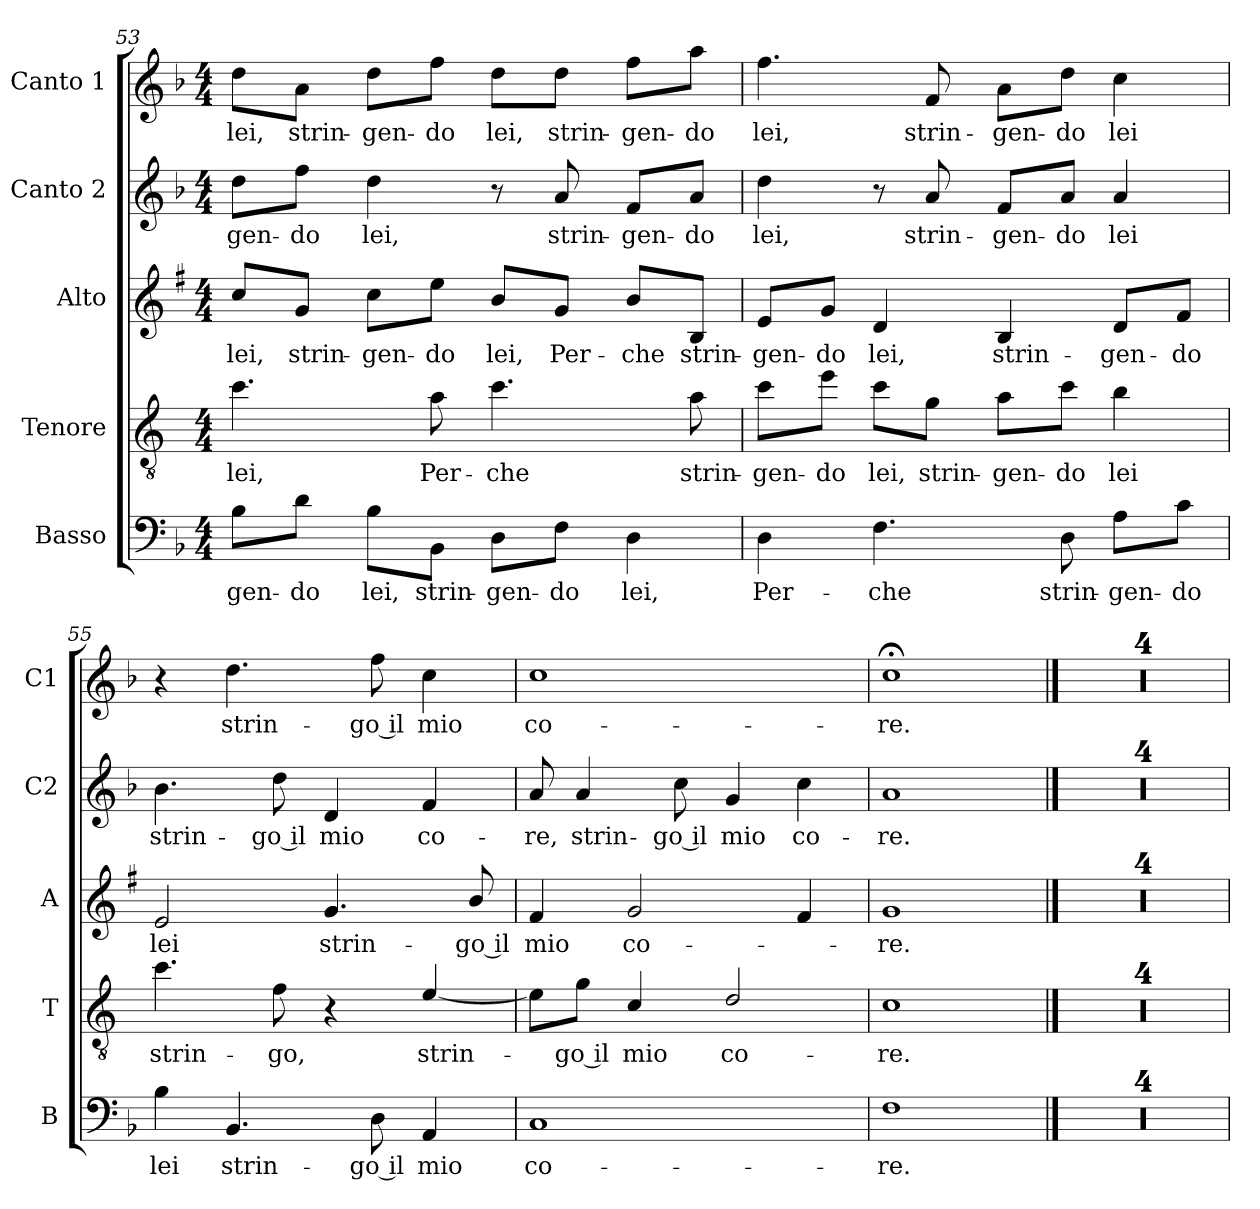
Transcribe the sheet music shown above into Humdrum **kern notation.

**kern	**text	**kern	**text	**kern	**text	**kern	**text	**kern	**text
*part5	*part5	*part4	*part4	*part3	*part3	*part2	*part2	*part1	*part1
*staff5	*staff5	*staff4	*staff4	*staff3	*staff3	*staff2	*staff2	*staff1	*staff1
*I"Basso	*	*I"Tenore	*	*I"Alto	*	*I"Canto 2	*	*I"Canto 1	*
*I'B	*	*I'T	*	*I'A	*	*I'C2	*	*I'C1	*
!!LO:PB:g=z
*clefF4	*	*clefGv2	*	*clefG2	*	*clefG2	*	*clefG2	*
*	*	*ITrd4c7	*	*ITrd1c2	*	*	*	*	*
*k[b-]	*	*k[b-]	*	*k[b-]	*	*k[b-]	*	*k[b-]	*
*F:	*	*F:	*	*F:	*	*F:	*	*F:	*
*M4/4	*	*M4/4	*	*M4/4	*	*M4/4	*	*M4/4	*
=53	=53	=53	=53	=53	=53	=53	=53	=53	=53
!	!LO:LY:b	!	!LO:LY:b	!	!LO:LY:b	!	!LO:LY:b	!	!LO:LY:b
8B-\L	-gen-	4.f\	lei,	8b-/L	lei,	8dd\L	-gen-	8dd\L	lei,
!	!LO:LY:b	!	!	!	!LO:LY:b	!	!LO:LY:b	!	!LO:LY:b
8d\J	-do	.	.	8f/J	strin-	8ff\J	-do	8a\J	strin-
!	!LO:LY:b	!	!	!	!LO:LY:b	!	!LO:LY:b	!	!LO:LY:b
8B-\L	lei,	.	.	8b-\L	-gen-	4dd\	lei,	8dd\L	-gen-
!	!LO:LY:b	!	!LO:LY:b	!	!LO:LY:b	!	!	!	!LO:LY:b
8BB-\J	strin-	8d\	Per-	8dd\J	-do	.	.	8ff\J	-do
!	!LO:LY:b	!	!LO:LY:b	!	!LO:LY:b	!	!	!	!LO:LY:b
8D\L	-gen-	4.f\	-che	8a/L	lei,	8r	.	8dd\L	lei,
!	!LO:LY:b	!	!	!	!LO:LY:b	!	!LO:LY:b	!	!LO:LY:b
8F\J	-do	.	.	8f/J	Per-	8a/	strin-	8dd\J	strin-
!	!LO:LY:b	!	!	!	!LO:LY:b	!	!LO:LY:b	!	!LO:LY:b
4D\	lei,	.	.	8a/L	-che	8f/L	-gen-	8ff\L	-gen-
!	!	!	!LO:LY:b	!	!LO:LY:b	!	!LO:LY:b	!	!LO:LY:b
.	.	8d\	strin-	8A/J	strin-	8a/J	-do	8aa\J	-do
=54	=54	=54	=54	=54	=54	=54	=54	=54	=54
!	!LO:LY:b	!	!LO:LY:b	!	!LO:LY:b	!	!LO:LY:b	!	!LO:LY:b
4D\	Per-	8f\L	-gen-	8d/L	-gen-	4dd\	lei,	4.ff\	lei,
!	!	!	!LO:LY:b	!	!LO:LY:b	!	!	!	!
.	.	8a\J	-do	8f/J	-do	.	.	.	.
!	!LO:LY:b	!	!LO:LY:b	!	!LO:LY:b	!	!	!	!
4.F\	-che	8f\L	lei,	4c/	lei,	8r	.	.	.
!	!	!	!LO:LY:b	!	!	!	!LO:LY:b	!	!LO:LY:b
.	.	8c\J	strin-	.	.	8a/	strin-	8f/	strin-
!	!	!	!LO:LY:b	!	!LO:LY:b	!	!LO:LY:b	!	!LO:LY:b
.	.	8d\L	-gen-	4A/	strin-	8f/L	-gen-	8a\L	-gen-
!	!LO:LY:b	!	!LO:LY:b	!	!	!	!LO:LY:b	!	!LO:LY:b
8D\	strin-	8f\J	-do	.	.	8a/J	-do	8dd\J	-do
!	!LO:LY:b	!	!LO:LY:b	!	!LO:LY:b	!	!LO:LY:b	!	!LO:LY:b
8A\L	-gen-	4e\	lei	8c/L	-gen-	4a/	lei	4cc\	lei
!	!LO:LY:b	!	!	!	!LO:LY:b	!	!	!	!
8c\J	-do	.	.	8e/J	-do	.	.	.	.
=55	=55	=55	=55	=55	=55	=55	=55	=55	=55
!	!LO:LY:b	!	!LO:LY:b	!	!LO:LY:b	!	!LO:LY:b	!	!
4B-\	lei	4.f\	strin-	2d/	lei	4.b-\	strin-	4r	.
!	!LO:LY:b	!	!	!	!	!	!	!	!LO:LY:b
4.BB-/	strin-	.	.	.	.	.	.	4.dd\	strin-
!	!	!	!LO:LY:b	!	!	!	!LO:LY:b	!	!
.	.	8B-\	-go,	.	.	8dd\	-go il	.	.
!	!	!	!	!	!LO:LY:b	!	!LO:LY:b	!	!
.	.	4r	.	4.f/	strin-	4d/	mio	.	.
!	!LO:LY:b	!	!	!	!	!	!	!	!LO:LY:b
8D\	-go il	.	.	.	.	.	.	8ff\	-go il
!	!LO:LY:b	!	!LO:LY:b	!	!	!	!LO:LY:b	!	!LO:LY:b
4AA/	mio	[4A/	strin-	.	.	4f/	co-	4cc\	mio
!	!	!	!	!	!LO:LY:b	!	!	!	!
.	.	.	.	8a/	-go il	.	.	.	.
!!LO:LB:g=z
=56	=56	=56	=56	=56	=56	=56	=56	=56	=56
!	!LO:LY:b	!	!	!	!LO:LY:b	!	!LO:LY:b	!	!LO:LY:b
1C	co-	8A\L]	.	4e/	mio	8a/	-re,	1cc	co-
!	!	!	!LO:LY:b	!	!	!	!LO:LY:b	!	!
.	.	8c\J	-go il	.	.	4a/	strin-	.	.
!	!	!	!LO:LY:b	!	!LO:LY:b	!	!	!	!
.	.	4F/	mio	2f/	co-	.	.	.	.
!	!	!	!	!	!	!	!LO:LY:b	!	!
.	.	.	.	.	.	8cc\	-go il	.	.
!	!	!	!LO:LY:b	!	!	!	!LO:LY:b	!	!
.	.	2G/	co-	.	.	4g/	mio	.	.
!	!	!	!	!	!	!	!LO:LY:b	!	!
.	.	.	.	4e/	.	4cc\	co-	.	.
=57	=57	=57	=57	=57	=57	=57	=57	=57	=57
!	!LO:LY:b	!	!LO:LY:b	!	!LO:LY:b	!	!LO:LY:b	!	!LO:LY:b
1F	-re.	1F	-re.	1f	-re.	1a	-re.	1cc;<	-re.
==58	==58	==58	==58	==58	==58	==58	==58	==58	==58
1r	.	1r	.	1r	.	1r	.	1r	.
=59	=59	=59	=59	=59	=59	=59	=59	=59	=59
1r	.	1r	.	1r	.	1r	.	1r	.
=60	=60	=60	=60	=60	=60	=60	=60	=60	=60
1r	.	1r	.	1r	.	1r	.	1r	.
=61	=61	=61	=61	=61	=61	=61	=61	=61	=61
1r	.	1r	.	1r	.	1r	.	1r	.
=	=	=	=	=	=	=	=	=	=
*-	*-	*-	*-	*-	*-	*-	*-	*-	*-
